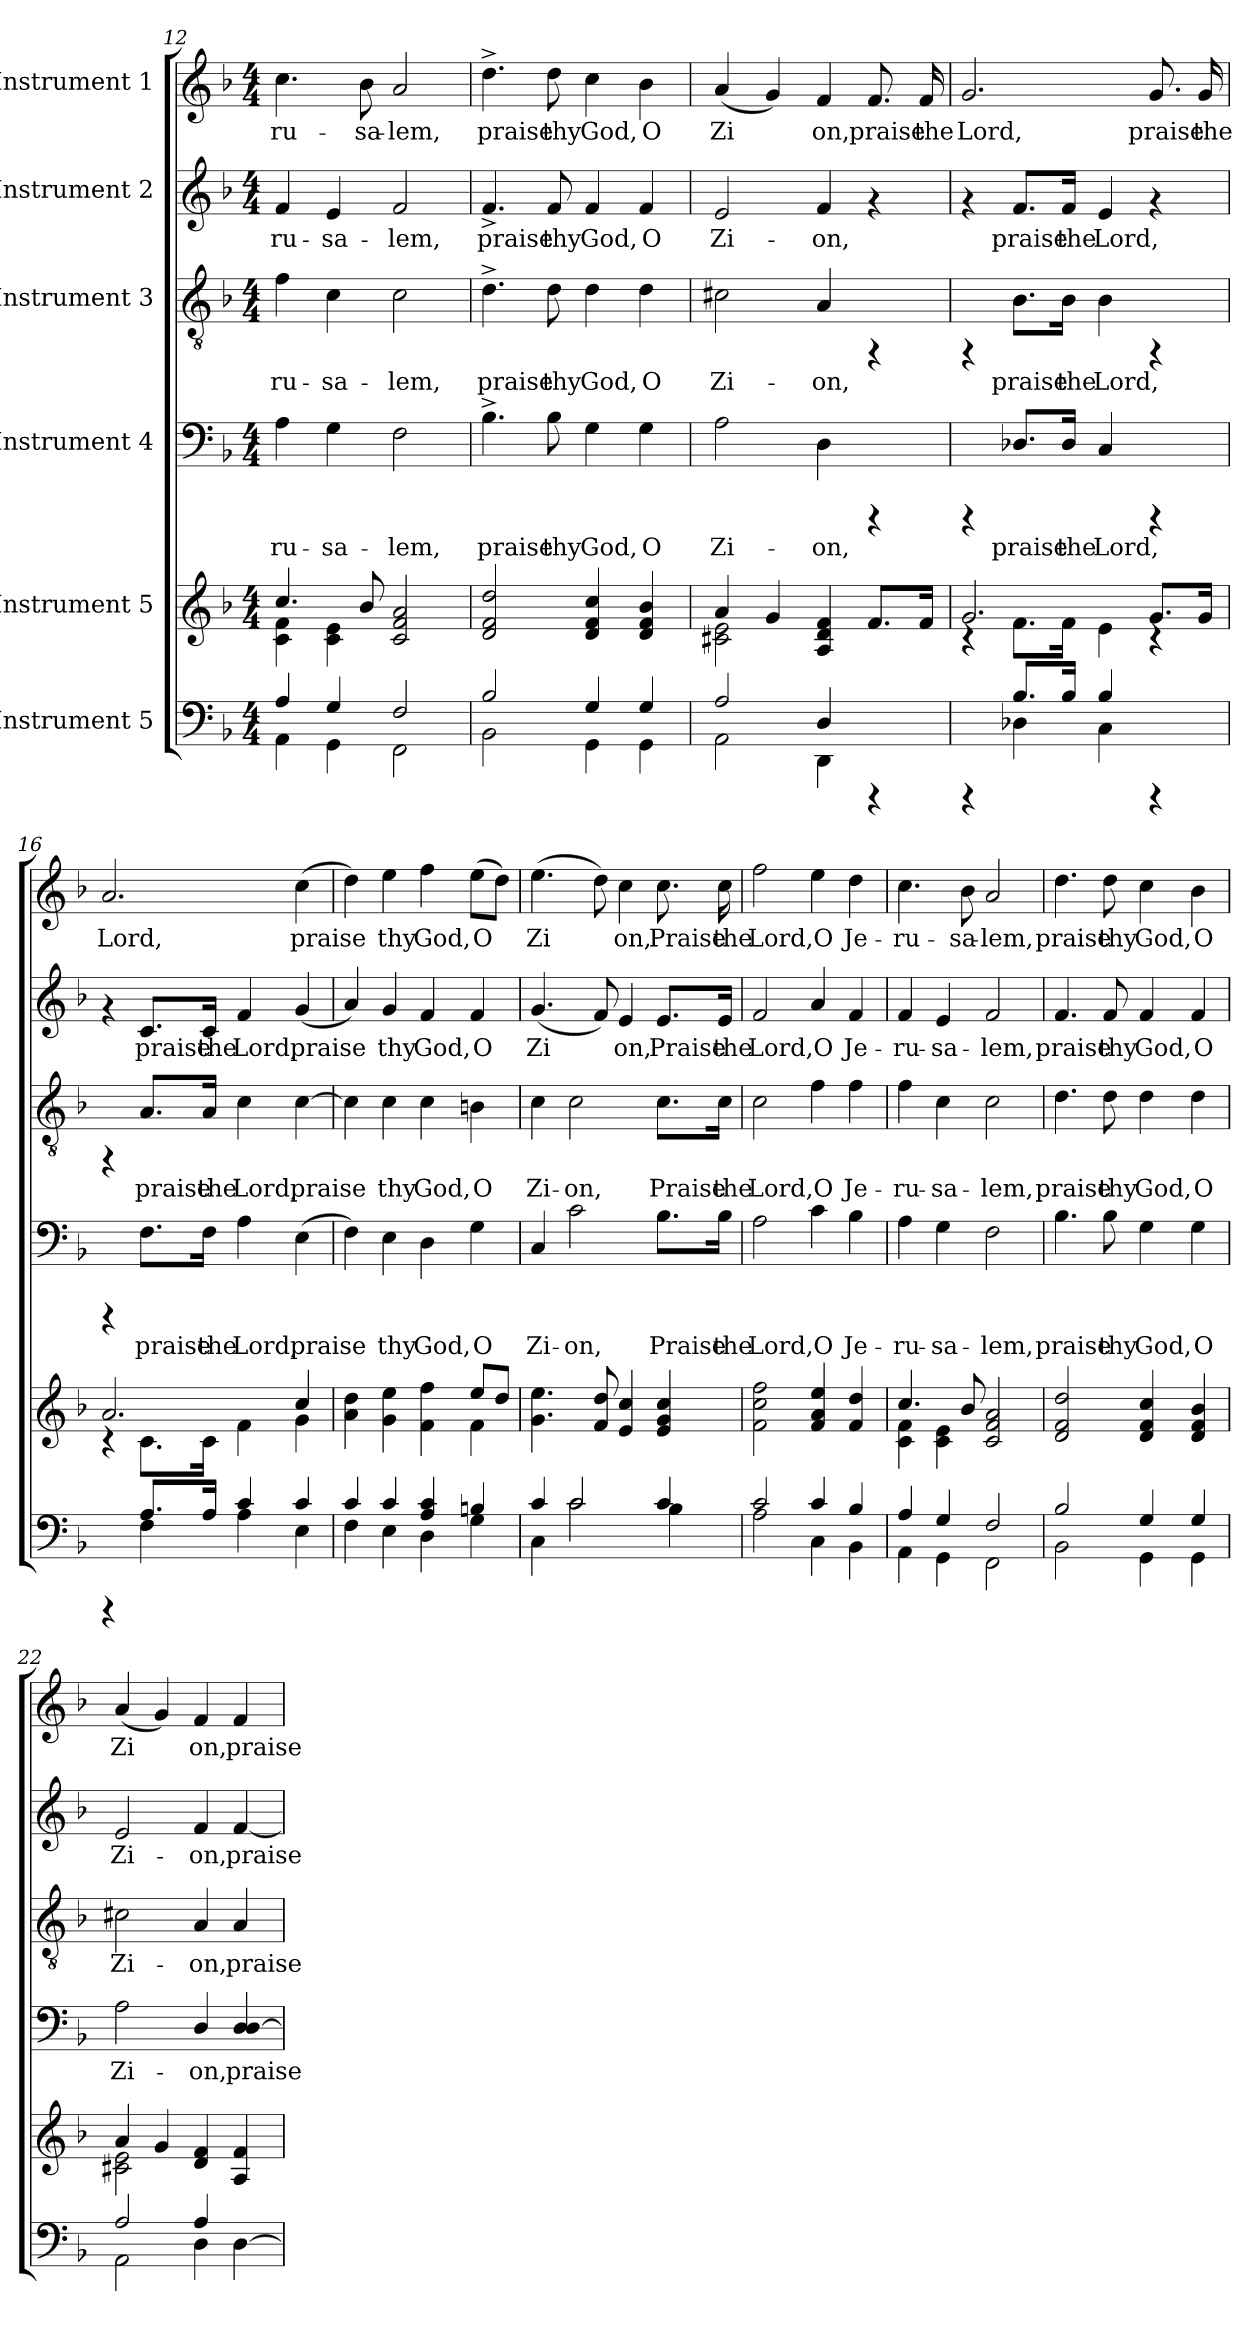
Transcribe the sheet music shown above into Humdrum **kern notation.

**kern	**kern	**kern	**text	**kern	**text	**kern	**text	**kern	**text
*part6	*part5	*part4	*part4	*part3	*part3	*part2	*part2	*part1	*part1
*staff6	*staff5	*staff4	*staff4	*staff3	*staff3	*staff2	*staff2	*staff1	*staff1
*I"Instrument 5	*I"Instrument 5	*I"Instrument 4	*	*I"Instrument 3	*	*I"Instrument 2	*	*I"Instrument 1	*
!!LO:PB:g=z
*clefF4	*clefG2	*clefF4	*	*clefGv2	*	*clefG2	*	*clefG2	*
*k[b-]	*k[b-]	*k[b-]	*	*k[b-]	*	*k[b-]	*	*k[b-]	*
*F:	*F:	*F:	*	*F:	*	*F:	*	*F:	*
*M4/4	*M4/4	*M4/4	*	*M4/4	*	*M4/4	*	*M4/4	*
=12	=12	=12	=12	=12	=12	=12	=12	=12	=12
*^	*^	*	*	*	*	*	*	*	*
!	!	!	!	!	!LO:LY:b:cj	!	!LO:LY:b:cj	!	!LO:LY:b:cj	!	!LO:LY:b:cj
4A/	4AA\	4.cc/	4c\ 4f\	4A\	-ru-	4f\	-ru-	4f/	-ru-	4.cc\	-ru-
!	!	!	!	!	!LO:LY:b:cj	!	!LO:LY:b:cj	!	!LO:LY:b:cj	!	!
4G/	4GG\	.	4e\ 4c\	4G\	-sa-	4c\	-sa-	4e/	-sa-	.	.
!	!	!	!	!	!	!	!	!	!	!	!LO:LY:b:cj
.	.	8b-/	.	.	.	.	.	.	.	8b-\	-sa-
!	!	!	!	!	!LO:LY:b:cj	!	!LO:LY:b:cj	!	!LO:LY:b:cj	!	!LO:LY:b:cj
2F/	2FF\	2a/ 2f/ 2c/	2ryy	2F\	-lem,	2c\	-lem,	2f/	-lem,	2a/	-lem,
=13	=13	=13	=13	=13	=13	=13	=13	=13	=13	=13	=13
!	!	!	!	!	!LO:LY:b:cj	!	!LO:LY:b:cj	!	!LO:LY:b:cj	!	!LO:LY:b:cj
*	*	*v	*v	*	*	*	*	*	*	*	*
2B-/	2BB-\	2dd/ 2f/ 2d/	4.B-^>\	praise	4.d^>\	praise	4.f^>/	praise	4.dd^>\	praise
!	!	!	!	!LO:LY:b:cj	!	!LO:LY:b:cj	!	!LO:LY:b:cj	!	!LO:LY:b:cj
.	.	.	8B-\	thy	8d\	thy	8f/	thy	8dd\	thy
!	!	!	!	!LO:LY:b:cj	!	!LO:LY:b:cj	!	!LO:LY:b:cj	!	!LO:LY:b:cj
4G/	4GG\	4cc/ 4d/ 4f/	4G\	God,	4d\	God,	4f/	God,	4cc\	God,
!	!	!	!	!LO:LY:b:cj	!	!LO:LY:b:cj	!	!LO:LY:b:cj	!	!LO:LY:b:cj
4G/	4GG\	4b-/ 4f/ 4d/	4G\	O	4d\	O	4f/	O	4b-\	O
=14	=14	=14	=14	=14	=14	=14	=14	=14	=14	=14
*	*	*^	*	*	*	*	*	*	*	*
!	!	!	!	!	!LO:LY:b:cj	!	!LO:LY:b:cj	!	!LO:LY:b:cj	!	!LO:LY:b:cj
2A/	2AA\	4a/	2e\ 2c#X\	2A\	Zi-	2c#X\	Zi-	2e/	Zi-	(<4a/	Zi-
!	!	!	!	!	!	!	!	!	!	!	!LO:LY:b:cj
.	.	4g/	.	.	.	.	.	.	.	4g/)	--
!	!	!	!	!	!LO:LY:b:cj	!	!LO:LY:b:cj	!	!LO:LY:b:cj	!	!LO:LY:b:cj
4D/	4DD\	4d/ 4A/ 4f/	2ryy	4D\	-on,	4A/	-on,	4f/	-on,	4f/	-on,
!	!	!	!	!	!	!	!	!	!	!	!LO:LY:b:cj
4rCCC	4ryy	8.f/L	.	4rCCC	.	4rFF	.	4rf	.	8.f/	praise
!	!	!	!	!	!	!	!	!	!	!	!LO:LY:b:cj
.	.	16f/J	.	.	.	.	.	.	.	16f/	the
=15	=15	=15	=15	=15	=15	=15	=15	=15	=15	=15	=15
!	!	!	!	!	!	!	!	!	!	!	!LO:LY:b:cj
4rCCC	4ryy	2.g/	4rB	4rCCC	.	4rFF	.	4rf	.	2.g/	Lord,
!	!	!	!	!	!LO:LY:b:cj	!	!LO:LY:b:cj	!	!LO:LY:b:cj	!	!
8.B-/L	4D-X\	.	8.f\L	8.D-X/L	praise	8.B-\L	praise	8.f/L	praise	.	.
!	!	!	!	!	!LO:LY:b:cj	!	!LO:LY:b:cj	!	!LO:LY:b:cj	!	!
16B-/J	.	.	16f\J	16D-/Jk	the	16B-\Jk	the	16f/Jk	the	.	.
!	!	!	!	!	!LO:LY:b:cj	!	!LO:LY:b:cj	!	!LO:LY:b:cj	!	!
4B-/	4C\	.	4e\	4C/	Lord,	4B-\	Lord,	4e/	Lord,	.	.
!	!	!	!	!	!	!	!	!	!	!	!LO:LY:b:cj
4rCCC	4ryy	8.g/L	4rB	4rCCC	.	4rFF	.	4rf	.	8.g/	praise
!	!	!	!	!	!	!	!	!	!	!	!LO:LY:b:cj
.	.	16g/J	.	.	.	.	.	.	.	16g/	the
!!LO:LB:g=z
=16	=16	=16	=16	=16	=16	=16	=16	=16	=16	=16	=16
!	!	!	!	!	!	!	!	!	!	!	!LO:LY:b:cj
4rCCC	4ryy	2.a/	4rB	4rCCC	.	4rFF	.	4rf	.	2.a/	Lord,
!	!	!	!	!	!LO:LY:b:cj	!	!LO:LY:b:cj	!	!LO:LY:b:cj	!	!
8.A/L	4F\	.	8.c\L	8.F\L	praise	8.A/L	praise	8.c/L	praise	.	.
!	!	!	!	!	!LO:LY:b:cj	!	!LO:LY:b:cj	!	!LO:LY:b:cj	!	!
16A/J	.	.	16c\J	16F\Jk	the	16A/Jk	the	16c/Jk	the	.	.
!	!	!	!	!	!LO:LY:b:cj	!	!LO:LY:b:cj	!	!LO:LY:b:cj	!	!
4c/	4A\	.	4f\	4A\	Lord,	4c\	Lord,	4f/	Lord,	.	.
!	!	!	!	!	!LO:LY:b:cj	!	!LO:LY:b:cj	!	!LO:LY:b:cj	!	!LO:LY:b:cj
4c/	4E\	4cc/	4g\	(>4E\	praise	[>4c\	praise	(<4g/	praise	(>4cc\	praise
=17	=17	=17	=17	=17	=17	=17	=17	=17	=17	=17	=17
!	!	!	!	!	!LO:LY:b:cj	!	!LO:LY:b:cj	!	!LO:LY:b:cj	!	!LO:LY:b:cj
4c/	4F\	2.ryy	4dd\ 4a\	4F\)	.	4c\]	.	4a/)	.	4dd\)	.
!	!	!	!	!	!LO:LY:b:cj	!	!LO:LY:b:cj	!	!LO:LY:b:cj	!	!LO:LY:b:cj
4c/	4E\	.	4ee\ 4g\	4E\	thy	4c\	thy	4g/	thy	4ee\	thy
!	!	!	!	!	!LO:LY:b:cj	!	!LO:LY:b:cj	!	!LO:LY:b:cj	!	!LO:LY:b:cj
4c/ 4A/	4D\	.	4f\ 4ff\	4D\	God,	4c\	God,	4f/	God,	4ff\	God,
!	!	!	!	!	!LO:LY:b:cj	!	!LO:LY:b:cj	!	!LO:LY:b:cj	!	!LO:LY:b:cj
4Bn/	4G\	8ee/L	4f\	4G\	O	4Bn\	O	4f/	O	(>8ee\L	O
!	!	!	!	!	!	!	!	!	!	!	!LO:LY:b:cj
.	.	8dd/J	.	.	.	.	.	.	.	8dd\J)	.
*	*	*v	*v	*	*	*	*	*	*	*	*
=18	=18	=18	=18	=18	=18	=18	=18	=18	=18	=18
!	!	!	!	!LO:LY:b:cj	!	!LO:LY:b:cj	!	!LO:LY:b:cj	!	!LO:LY:b:cj
4c/	4C\	4.g\ 4.ee\	4C/	Zi-	4c\	Zi-	(<4.g/	Zi-	(>4.ee\	Zi-
!	!	!	!	!LO:LY:b:cj	!	!LO:LY:b:cj	!	!	!	!
2c/	2c\	.	2c\	-on,	2c\	-on,	.	.	.	.
!	!	!	!	!	!	!	!	!LO:LY:b:cj	!	!LO:LY:b:cj
.	.	8dd/ 8f/	.	.	.	.	8f/)	--	8dd\)	--
!	!	!	!	!	!	!	!	!LO:LY:b:cj	!	!LO:LY:b:cj
.	.	4cc/ 4e/	.	.	.	.	4e/	-on,	4cc\	-on,
!	!	!	!	!LO:LY:b:cj	!	!LO:LY:b:cj	!	!LO:LY:b:cj	!	!LO:LY:b:cj
4c/	4B-\	4cc/ 4e/ 4g/	8.B-\L	Praise	8.c\L	Praise	8.e/L	Praise	8.cc\	Praise
!	!	!	!	!LO:LY:b:cj	!	!LO:LY:b:cj	!	!LO:LY:b:cj	!	!LO:LY:b:cj
.	.	.	16B-\Jk	the	16c\Jk	the	16e/Jk	the	16cc\	the
=19	=19	=19	=19	=19	=19	=19	=19	=19	=19	=19
!	!	!	!	!LO:LY:b:cj	!	!LO:LY:b:cj	!	!LO:LY:b:cj	!	!LO:LY:b:cj
2c/	2A\	2ff\ 2cc\ 2f\	2A\	Lord,	2c\	Lord,	2f/	Lord,	2ff\	Lord,
!	!	!	!	!LO:LY:b:cj	!	!LO:LY:b:cj	!	!LO:LY:b:cj	!	!LO:LY:b:cj
4c/	4C\	4ee/ 4f/ 4a/	4c\	O	4f\	O	4a/	O	4ee\	O
!	!	!	!	!LO:LY:b:cj	!	!LO:LY:b:cj	!	!LO:LY:b:cj	!	!LO:LY:b:cj
4B-/	4BB-\	4dd/ 4f/	4B-\	Je-	4f\	Je-	4f/	Je-	4dd\	Je-
=20	=20	=20	=20	=20	=20	=20	=20	=20	=20	=20
*	*	*^	*	*	*	*	*	*	*	*
!	!	!	!	!	!LO:LY:b:cj	!	!LO:LY:b:cj	!	!LO:LY:b:cj	!	!LO:LY:b:cj
4A/	4AA\	4.cc/	4f\ 4c\	4A\	-ru-	4f\	-ru-	4f/	-ru-	4.cc\	-ru-
!	!	!	!	!	!LO:LY:b:cj	!	!LO:LY:b:cj	!	!LO:LY:b:cj	!	!
4G/	4GG\	.	4e\ 4c\	4G\	-sa-	4c\	-sa-	4e/	-sa-	.	.
!	!	!	!	!	!	!	!	!	!	!	!LO:LY:b:cj
.	.	8b-/	.	.	.	.	.	.	.	8b-\	-sa-
!	!	!	!	!	!LO:LY:b:cj	!	!LO:LY:b:cj	!	!LO:LY:b:cj	!	!LO:LY:b:cj
2F/	2FF\	2a/ 2f/ 2c/	2ryy	2F\	-lem,	2c\	-lem,	2f/	-lem,	2a/	-lem,
!!LO:PB:g=z
=21	=21	=21	=21	=21	=21	=21	=21	=21	=21	=21	=21
!	!	!	!	!	!LO:LY:b:cj	!	!LO:LY:b:cj	!	!LO:LY:b:cj	!	!LO:LY:b:cj
*	*	*v	*v	*	*	*	*	*	*	*	*
2B-/	2BB-\	2f/ 2d/ 2dd/	4.B-\	praise	4.d\	praise	4.f/	praise	4.dd\	praise
!	!	!	!	!LO:LY:b:cj	!	!LO:LY:b:cj	!	!LO:LY:b:cj	!	!LO:LY:b:cj
.	.	.	8B-\	thy	8d\	thy	8f/	thy	8dd\	thy
!	!	!	!	!LO:LY:b:cj	!	!LO:LY:b:cj	!	!LO:LY:b:cj	!	!LO:LY:b:cj
4G/	4GG\	4cc/ 4f/ 4d/	4G\	God,	4d\	God,	4f/	God,	4cc\	God,
!	!	!	!	!LO:LY:b:cj	!	!LO:LY:b:cj	!	!LO:LY:b:cj	!	!LO:LY:b:cj
4G/	4GG\	4b-/ 4f/ 4d/	4G\	O	4d\	O	4f/	O	4b-\	O
=22	=22	=22	=22	=22	=22	=22	=22	=22	=22	=22
*	*	*^	*	*	*	*	*	*	*	*
!	!	!	!	!	!LO:LY:b:cj	!	!LO:LY:b:cj	!	!LO:LY:b:cj	!	!LO:LY:b:cj
2A/	2AA\	4a/	2e\ 2c#X\	2A\	Zi-	2c#X\	Zi-	2e/	Zi-	(<4a/	Zi-
!	!	!	!	!	!	!	!	!	!	!	!LO:LY:b:cj
.	.	4g/	.	.	.	.	.	.	.	4g/)	--
!	!	!	!	!	!LO:LY:b:cj	!	!LO:LY:b:cj	!	!LO:LY:b:cj	!	!LO:LY:b:cj
4A/	4D\	4d/ 4f/	2ryy	4D/	-on,	4A/	-on,	4f/	-on,	4f/	-on,
!	!	!	!	!	!LO:LY:b:cj	!	!LO:LY:b:cj	!	!LO:LY:b:cj	!	!LO:LY:b:cj
4ryy	[>4D\	4f/ 4A/	.	4D/ [<4D/	praise	4A/	praise	[<4f/	praise	4f/	praise
*v	*v	*	*	*	*	*	*	*	*	*	*
*	*v	*v	*	*	*	*	*	*	*	*
=	=	=	=	=	=	=	=	=	=
*-	*-	*-	*-	*-	*-	*-	*-	*-	*-
